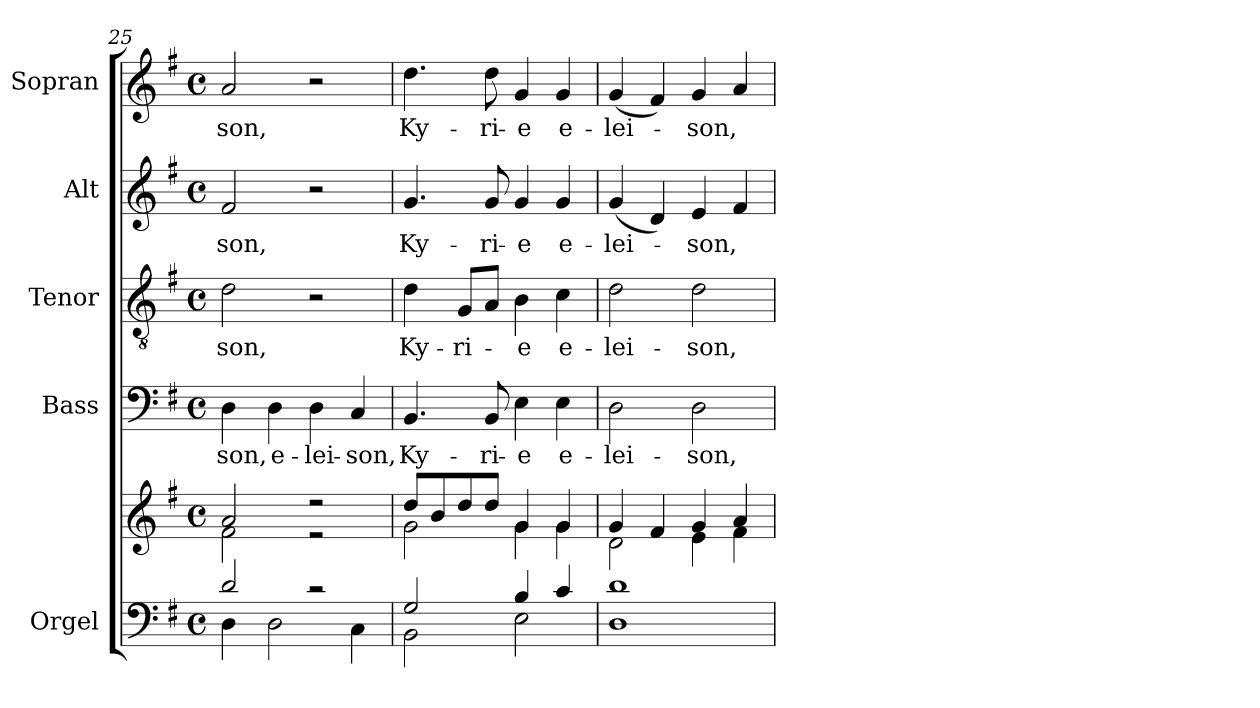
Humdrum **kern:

**kern	**kern	**kern	**text	**kern	**text	**kern	**text	**kern	**text
*part5	*part5	*part4	*part4	*part3	*part3	*part2	*part2	*part1	*part1
*staff6	*staff5	*staff4	*staff4	*staff3	*staff3	*staff2	*staff2	*staff1	*staff1
*I"Orgel	*	*I"Bass	*	*I"Tenor	*	*I"Alt	*	*I"Sopran	*
*I'Org.	*	*I'B.	*	*I'T.	*	*I'A.	*	*I'S.	*
*clefF4	*clefG2	*clefF4	*	*clefGv2	*	*clefG2	*	*clefG2	*
*k[f#]	*k[f#]	*k[f#]	*	*k[f#]	*	*k[f#]	*	*k[f#]	*
*G:	*G:	*G:	*	*G:	*	*G:	*	*G:	*
*M4/4	*M4/4	*M4/4	*	*M4/4	*	*M4/4	*	*M4/4	*
*met(c)	*met(c)	*met(c)	*	*met(c)	*	*met(c)	*	*met(c)	*
=25	=25	=25	=25	=25	=25	=25	=25	=25	=25
*^	*^	*	*	*	*	*	*	*	*
!	!	!	!	!	!LO:LY:b	!	!LO:LY:b	!	!LO:LY:b	!	!LO:LY:b
2d/	4D\	2a/	2f#\	4D\	-son,	2d\	-son,	2f#/	-son,	2a/	-son,
!	!	!	!	!	!LO:LY:b	!	!	!	!	!	!
.	2D\	.	.	4D\	e-	.	.	.	.	.	.
!	!	!	!	!	!LO:LY:b	!	!	!	!	!	!
2rc	.	2r	2r	4D\	-lei-	2r	.	2r	.	2r	.
!	!	!	!	!	!LO:LY:b	!	!	!	!	!	!
.	4C\	.	.	4C/	-son,	.	.	.	.	.	.
=26	=26	=26	=26	=26	=26	=26	=26	=26	=26	=26	=26
!	!	!	!	!	!LO:LY:b	!	!LO:LY:b	!	!LO:LY:b	!	!LO:LY:b
2G/	2BB\	8dd/L	2g\	4.BB/	Ky-	4d\	Ky-	4.g/	Ky-	4.dd\	Ky-
.	.	8b/	.	.	.	.	.	.	.	.	.
!	!	!	!	!	!	!	!LO:LY:b	!	!	!	!
.	.	8dd/	.	.	.	8G/L	-ri-	.	.	.	.
!	!	!	!	!	!LO:LY:b	!	!	!	!LO:LY:b	!	!LO:LY:b
.	.	8dd/J	.	8BB/	-ri-	8A/J	.	8g/	-ri-	8dd\	-ri-
!	!	!	!	!	!LO:LY:b	!	!LO:LY:b	!	!LO:LY:b	!	!LO:LY:b
4B/	2E\	4g/	4g\	4E\	-e	4B\	-e	4g/	-e	4g/	-e
!	!	!	!	!	!LO:LY:b	!	!LO:LY:b	!	!LO:LY:b	!	!LO:LY:b
4c/	.	4g/	4g\	4E\	e-	4c\	e-	4g/	e-	4g/	e-
=27	=27	=27	=27	=27	=27	=27	=27	=27	=27	=27	=27
!	!	!	!	!	!LO:LY:b	!	!LO:LY:b	!	!LO:LY:b	!	!LO:LY:b
1d	1D	4g/	2d\	2D\	-lei-	2d\	-lei-	(<4g/	-lei-	(<4g/	-lei-
.	.	4f#/	.	.	.	.	.	4d/)	.	4f#/)	.
!	!	!	!	!	!LO:LY:b	!	!LO:LY:b	!	!LO:LY:b	!	!LO:LY:b
.	.	4g/	4e\	2D\	-son,	2d\	-son,	4e/	-son,	4g/	-son,
.	.	4a/	4f#\	.	.	.	.	4f#/	.	4a/	.
*v	*v	*	*	*	*	*	*	*	*	*	*
*	*v	*v	*	*	*	*	*	*	*	*
=	=	=	=	=	=	=	=	=	=
*-	*-	*-	*-	*-	*-	*-	*-	*-	*-
